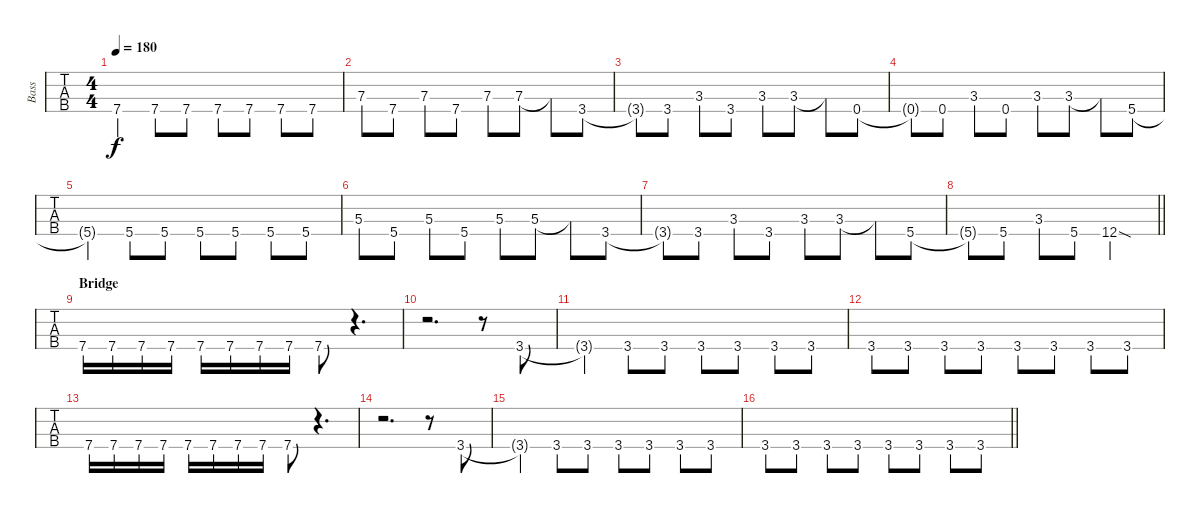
\track ("Bass" "Bass") {instrument electricbassfinger}
\staff {tabs}
\tuning (F2 C2 G1 C1) {hide}
\ts (4 4)
\tempo 180
\clef f4
\ks c
7.4{t}.4{dy f} 7.4.8 7.4.8 7.4.8 7.4.8 7.4.8 7.4.8 |
7.3.8 7.4.8 7.3.8 7.4.8 7.3.8 7.3.8 7.3{t}.8 3.4.8 |
3.4{t}.8 3.4.8 3.3.8 3.4.8 3.3.8 3.3.8 3.3{t}.8 0.4.8 |
0.4{t}.8 0.4.8 3.3.8 0.4.8 3.3.8 3.3.8 3.3{t}.8 5.4.8 |
5.4{t}.4 5.4.8 5.4.8 5.4.8 5.4.8 5.4.8 5.4.8 |
5.3.8 5.4.8 5.3.8 5.4.8 5.3.8 5.3.8 5.3{t}.8 3.4.8 |
3.4{t}.8 3.4.8 3.3.8 3.4.8 3.3.8 3.3.8 3.3{t}.8 5.4.8 |
\barLineRight lightlight
5.4{t}.8 5.4.8 3.3.8 5.4.8 12.4{sod}.2 |
\section ("" "Bridge")
7.4.16 7.4.16 7.4.16 7.4.16 7.4.16 7.4.16 7.4.16 7.4.16 7.4.8 r.4{d} |
r.2{d} r.8 3.4.8 |
3.4{t}.4 3.4.8 3.4.8 3.4.8 3.4.8 3.4.8 3.4.8 |
3.4.8 3.4.8 3.4.8 3.4.8 3.4.8 3.4.8 3.4.8 3.4.8 |
7.4.16 7.4.16 7.4.16 7.4.16 7.4.16 7.4.16 7.4.16 7.4.16 7.4.8 r.4{d} |
r.2{d} r.8 3.4.8 |
3.4{t}.4 3.4.8 3.4.8 3.4.8 3.4.8 3.4.8 3.4.8 |
\barLineRight lightlight
3.4.8 3.4.8 3.4.8 3.4.8 3.4.8 3.4.8 3.4.8 3.4.8
